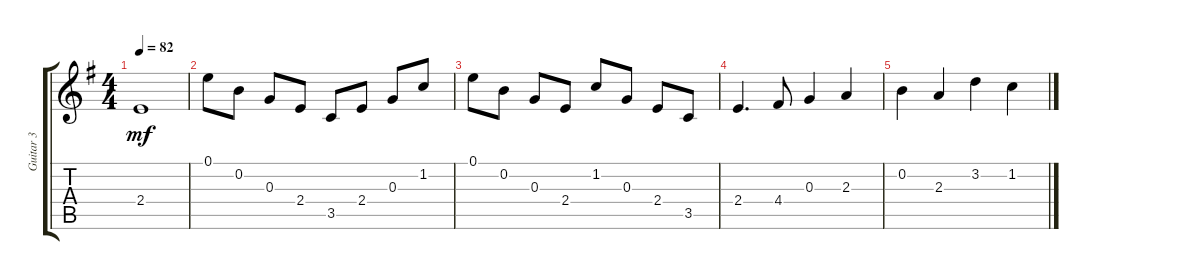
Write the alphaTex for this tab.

\track ("Guitar 3" "Guitar 3") {instrument overdrivenguitar}
\staff {score tabs}
\tuning (E4 B3 G3 D3 A2 E2) {hide}
\ts (4 4)
\tempo 82
\clef g2
\ks eminor
2.4.1{dy mf volume 8} |
0.1.8{volume 6} 0.2.8{volume 6} 0.3.8{volume 6} 2.4.8{volume 6} 3.5.8{volume 5} 2.4.8{volume 5} 0.3.8{volume 5} 1.2.8{volume 5} |
0.1.8{volume 5} 0.2.8{volume 4} 0.3.8{volume 4} 2.4.8{volume 4} 1.2.8{volume 4} 0.3.8{volume 4} 2.4.8{volume 4} 3.5.8{volume 3} |
2.4.4{d volume 3} 4.4.8{volume 2} 0.3.4{volume 2} 2.3.4{volume 2} |
0.2.4{volume 2} 2.3.4{volume 1} 3.2.4{volume 1} 1.2.4{volume 0}
